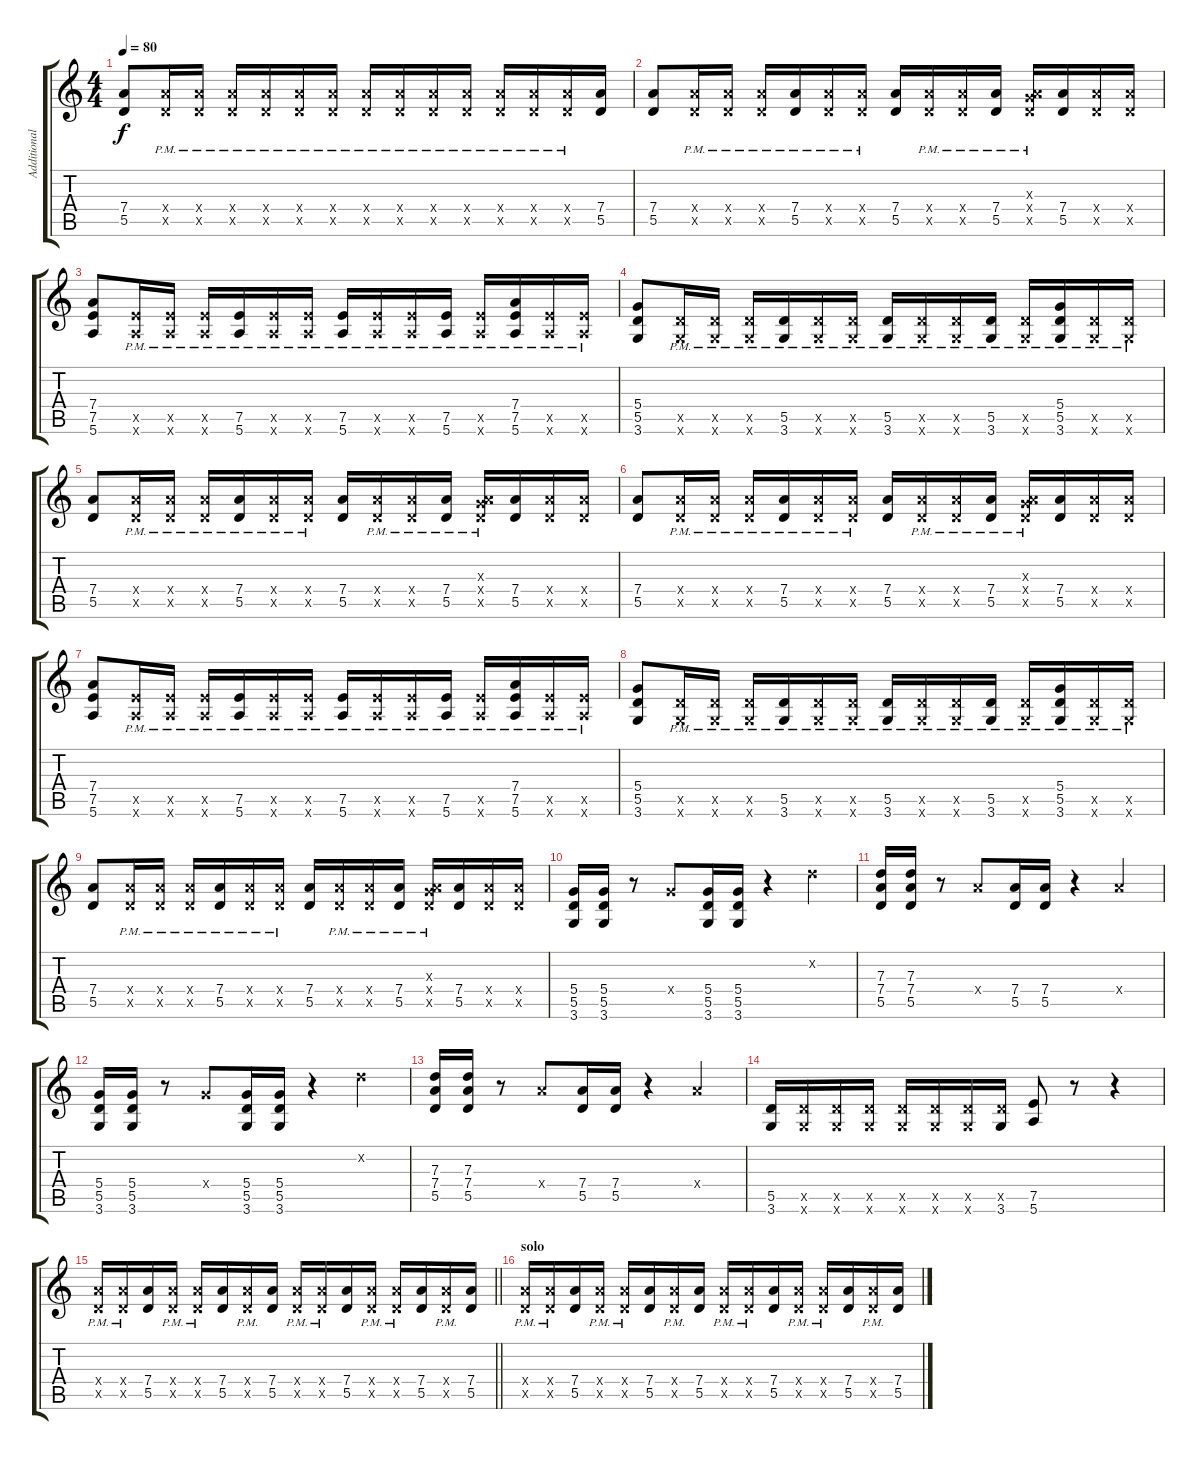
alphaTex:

\track ("Additional dist" "Additional") {instrument distortionguitar}
\staff {score tabs}
\tuning (E4 B3 G3 D3 A2 E2) {hide}
\ts (4 4)
\tempo 80
\clef g2
\ks c
(7.4 5.5).8{dy f} (7.4{pm x} 5.5{pm x}).16 (7.4{pm x} 5.5{pm x}).16 (7.4{pm x} 5.5{pm x}).16 (7.4{pm x} 5.5{pm x}).16 (7.4{pm x} 5.5{pm x}).16 (7.4{pm x} 5.5{pm x}).16 (7.4{pm x} 5.5{pm x}).16 (7.4{pm x} 5.5{pm x}).16 (7.4{pm x} 5.5{pm x}).16 (7.4{pm x} 5.5{pm x}).16 (7.4{pm x} 5.5{pm x}).16 (7.4{pm x} 5.5{pm x}).16 (7.4{pm x} 5.5{pm x}).16 (7.4 5.5).16 |
(7.4 5.5).8 (7.4{pm x} 5.5{pm x}).16 (7.4{pm x} 5.5{pm x}).16 (7.4{pm x} 5.5{pm x}).16 (7.4{pm} 5.5{pm}).16 (7.4{pm x} 5.5{pm x}).16 (7.4{pm x} 5.5{pm x}).16 (7.4 5.5).16 (7.4{pm x} 5.5{pm x}).16 (7.4{pm x} 5.5{pm x}).16 (7.4{pm} 5.5{pm}).16 (0.3{x} 7.4{pm x} 5.5{pm x}).16 (7.4 5.5).16 (7.4{x} 5.5{x}).16 (7.4{x} 5.5{x}).16 |
(7.4 7.5 5.6).8 (7.5{pm x} 5.6{x}).16 (7.5{pm x} 5.6{x}).16 (7.5{pm x} 5.6{x}).16 (7.5{pm} 5.6).16 (7.5{pm x} 5.6{x}).16 (7.5{pm x} 5.6{x}).16 (7.5{pm} 5.6).16 (7.5{pm x} 5.6{x}).16 (7.5{pm x} 5.6{x}).16 (7.5{pm} 5.6).16 (7.5{pm x} 5.6{x}).16 (7.4{pm} 7.5{pm} 5.6).16 (7.5{pm x} 5.6{x}).16 (7.5{pm x} 5.6{x}).16 |
(5.4 5.5 3.6).8 (5.5{pm x} 3.6{x}).16 (5.5{pm x} 3.6{x}).16 (5.5{pm x} 3.6{x}).16 (5.5{pm} 3.6).16 (5.5{pm x} 3.6{x}).16 (5.5{pm x} 3.6{x}).16 (5.5{pm} 3.6).16 (5.5{pm x} 3.6{x}).16 (5.5{pm x} 3.6{x}).16 (5.5{pm} 3.6).16 (5.5{pm x} 3.6{x}).16 (5.4 5.5{pm} 3.6).16 (5.5{pm x} 3.6{x}).16 (5.5{pm x} 3.6{x}).16 |
(7.4 5.5).8 (7.4{pm x} 5.5{pm x}).16 (7.4{pm x} 5.5{pm x}).16 (7.4{pm x} 5.5{pm x}).16 (7.4{pm} 5.5{pm}).16 (7.4{pm x} 5.5{pm x}).16 (7.4{pm x} 5.5{pm x}).16 (7.4 5.5).16 (7.4{pm x} 5.5{pm x}).16 (7.4{pm x} 5.5{pm x}).16 (7.4{pm} 5.5{pm}).16 (0.3{x} 7.4{pm x} 5.5{pm x}).16 (7.4 5.5).16 (7.4{x} 5.5{x}).16 (7.4{x} 5.5{x}).16 |
(7.4 5.5).8 (7.4{pm x} 5.5{pm x}).16 (7.4{pm x} 5.5{pm x}).16 (7.4{pm x} 5.5{pm x}).16 (7.4{pm} 5.5{pm}).16 (7.4{pm x} 5.5{pm x}).16 (7.4{pm x} 5.5{pm x}).16 (7.4 5.5).16 (7.4{pm x} 5.5{pm x}).16 (7.4{pm x} 5.5{pm x}).16 (7.4{pm} 5.5{pm}).16 (0.3{x} 7.4{pm x} 5.5{pm x}).16 (7.4 5.5).16 (7.4{x} 5.5{x}).16 (7.4{x} 5.5{x}).16 |
(7.4 7.5 5.6).8 (7.5{pm x} 5.6{x}).16 (7.5{pm x} 5.6{x}).16 (7.5{pm x} 5.6{x}).16 (7.5{pm} 5.6).16 (7.5{pm x} 5.6{x}).16 (7.5{pm x} 5.6{x}).16 (7.5{pm} 5.6).16 (7.5{pm x} 5.6{x}).16 (7.5{pm x} 5.6{x}).16 (7.5{pm} 5.6).16 (7.5{pm x} 5.6{x}).16 (7.4{pm} 7.5{pm} 5.6).16 (7.5{pm x} 5.6{x}).16 (7.5{pm x} 5.6{x}).16 |
(5.4 5.5 3.6).8 (5.5{pm x} 3.6{x}).16 (5.5{pm x} 3.6{x}).16 (5.5{pm x} 3.6{x}).16 (5.5{pm} 3.6).16 (5.5{pm x} 3.6{x}).16 (5.5{pm x} 3.6{x}).16 (5.5{pm} 3.6).16 (5.5{pm x} 3.6{x}).16 (5.5{pm x} 3.6{x}).16 (5.5{pm} 3.6).16 (5.5{pm x} 3.6{x}).16 (5.4 5.5{pm} 3.6).16 (5.5{pm x} 3.6{x}).16 (5.5{pm x} 3.6{x}).16 |
(7.4 5.5).8 (7.4{pm x} 5.5{pm x}).16 (7.4{pm x} 5.5{pm x}).16 (7.4{pm x} 5.5{pm x}).16 (7.4{pm} 5.5{pm}).16 (7.4{pm x} 5.5{pm x}).16 (7.4{pm x} 5.5{pm x}).16 (7.4 5.5).16 (7.4{pm x} 5.5{pm x}).16 (7.4{pm x} 5.5{pm x}).16 (7.4{pm} 5.5{pm}).16 (0.3{x} 7.4{pm x} 5.5{pm x}).16 (7.4 5.5).16 (7.4{x} 5.5{x}).16 (7.4{x} 5.5{x}).16 |
(5.4 5.5 3.6).16 (5.4 5.5 3.6).16 r.8 5.4{x}.8 (5.4 5.5 3.6).16 (5.4 5.5 3.6).16 r.4 3.2{x}.4 |
(7.3 7.4 5.5).16 (7.3 7.4 5.5).16 r.8 7.4{x}.8 (7.4 5.5).16 (7.4 5.5).16 r.4 7.4{x}.4 |
(5.4 5.5 3.6).16 (5.4 5.5 3.6).16 r.8 5.4{x}.8 (5.4 5.5 3.6).16 (5.4 5.5 3.6).16 r.4 3.2{x}.4 |
(7.3 7.4 5.5).16 (7.3 7.4 5.5).16 r.8 7.4{x}.8 (7.4 5.5).16 (7.4 5.5).16 r.4 7.4{x}.4 |
(5.5 3.6).16 (5.5{x} 3.6{x}).16 (5.5{x} 3.6{x}).16 (5.5{x} 3.6{x}).16 (5.5{x} 3.6{x}).16 (5.5{x} 3.6{x}).16 (5.5{x} 3.6{x}).16 (5.5{x} 3.6).16 (7.5 5.6).8 r.8 r.4 |
\barLineRight lightlight
(7.4{pm x} 5.5{pm x}).16 (7.4{pm x} 5.5{pm x}).16 (7.4 5.5).16 (7.4{pm x} 5.5{pm x}).16 (7.4{pm x} 5.5{pm x}).16 (7.4 5.5).16 (7.4{pm x} 5.5{pm x}).16 (7.4 5.5).16 (7.4{pm x} 5.5{pm x}).16 (7.4{pm x} 5.5{pm x}).16 (7.4 5.5).16 (7.4{pm x} 5.5{pm x}).16 (7.4{pm x} 5.5{pm x}).16 (7.4 5.5).16 (7.4{pm x} 5.5{pm x}).16 (7.4 5.5).16 |
\section ("" "solo")
(7.4{pm x} 5.5{pm x}).16 (7.4{pm x} 5.5{pm x}).16 (7.4 5.5).16 (7.4{pm x} 5.5{pm x}).16 (7.4{pm x} 5.5{pm x}).16 (7.4 5.5).16 (7.4{pm x} 5.5{pm x}).16 (7.4 5.5).16 (7.4{pm x} 5.5{pm x}).16 (7.4{pm x} 5.5{pm x}).16 (7.4 5.5).16 (7.4{pm x} 5.5{pm x}).16 (7.4{pm x} 5.5{pm x}).16 (7.4 5.5).16 (7.4{pm x} 5.5{pm x}).16 (7.4 5.5).16
